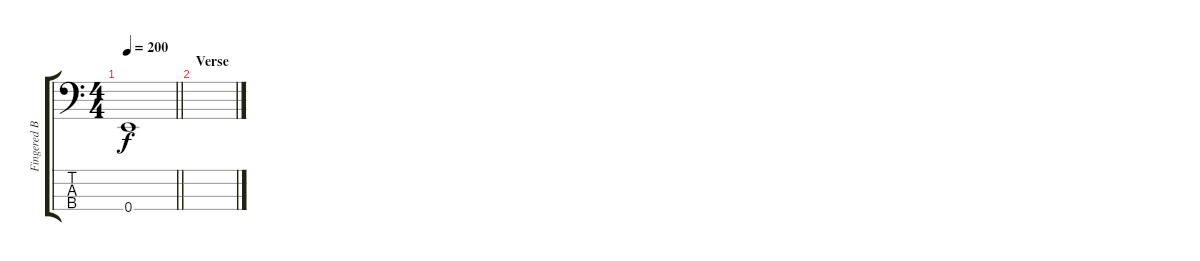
\track ("Fingered Bass" "Fingered B") {instrument electricbassfinger}
\staff {score tabs}
\tuning (G2 D2 A1 E1) {hide}
\ts (4 4)
\tempo 200
\clef f4
\barLineRight lightlight
\ks c
0.4{t}.1{dy f} |
\section ("" "Verse")
